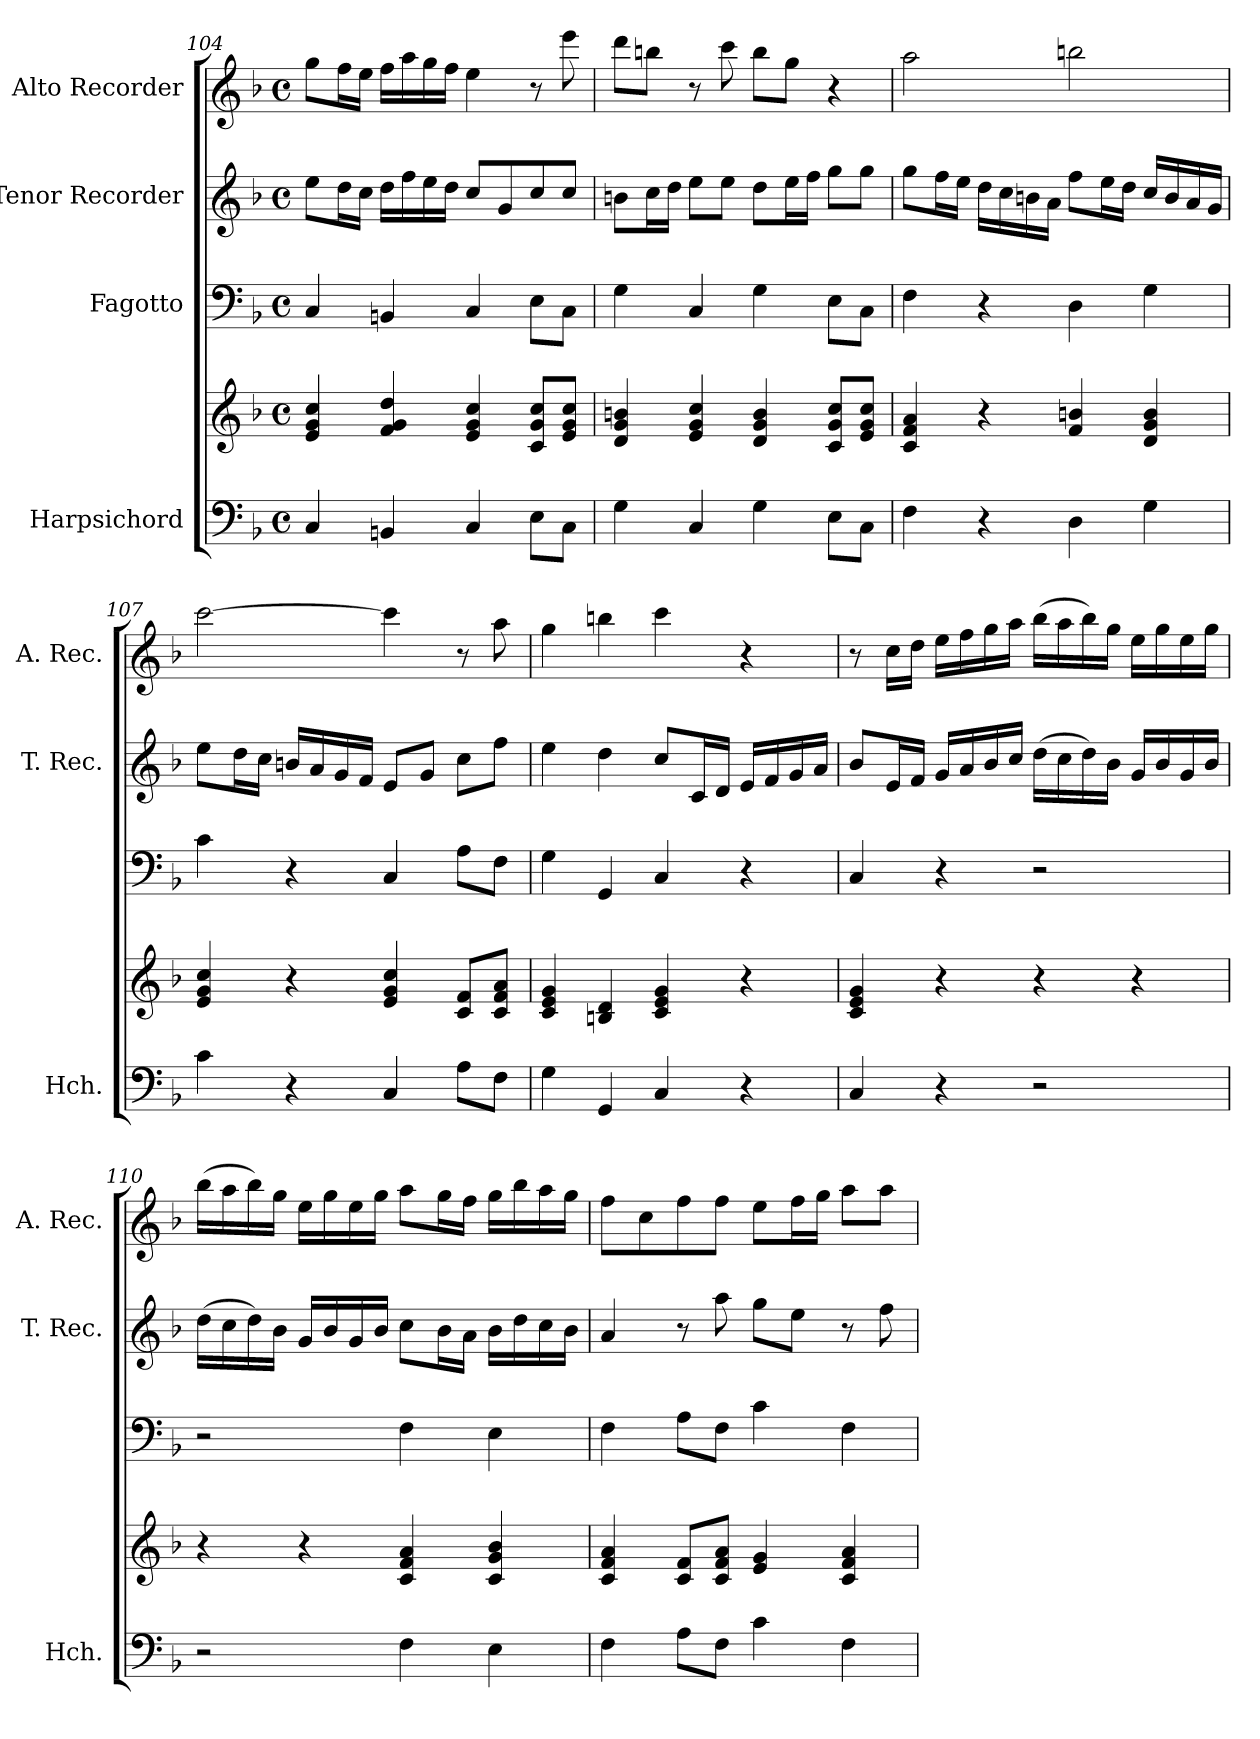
**kern	**kern	**kern	**kern	**kern
*part4	*part4	*part3	*part2	*part1
*staff5	*staff4	*staff3	*staff2	*staff1
*I"Harpsichord	*	*I"Fagotto	*I"Tenor Recorder	*I"Alto Recorder
*I'Hch.	*	*	*I'T. Rec.	*I'A. Rec.
*clefF4	*clefG2	*clefF4	*clefG2	*clefG2
*k[b-]	*k[b-]	*k[b-]	*k[b-]	*k[b-]
*M4/4	*M4/4	*M4/4	*M4/4	*M4/4
*met(c)	*met(c)	*met(c)	*met(c)	*met(c)
=104	=104	=104	=104	=104
4C/	4e/ 4g/ 4cc/	4C/	8ee\L	8gg\L
.	.	.	16dd\L	16ff\L
.	.	.	16cc\JJ	16ee\JJ
4BBn/	4f/ 4g/ 4dd/	4BBn/	16dd\LL	16ff\LL
.	.	.	16ff\	16aa\
.	.	.	16ee\	16gg\
.	.	.	16dd\JJ	16ff\JJ
4C/	4e/ 4g/ 4cc/	4C/	8cc/L	4ee\
.	.	.	8g/	.
8E\L	8c/ 8g/ 8cc/L	8E\L	8cc/	8r
8C\J	8e/ 8g/ 8cc/J	8C\J	8cc/J	8eee\
=105	=105	=105	=105	=105
4G\	4d/ 4g/ 4bn/	4G\	8bn\L	8ddd\L
.	.	.	16cc\L	8bbn\J
.	.	.	16dd\JJ	.
4C/	4e/ 4g/ 4cc/	4C/	8ee\L	8r
.	.	.	8ee\J	8ccc\
4G\	4d/ 4g/ 4b/	4G\	8dd\L	8bb\L
.	.	.	16ee\L	8gg\J
.	.	.	16ff\JJ	.
8E\L	8c/ 8g/ 8cc/L	8E\L	8gg\L	4r
8C\J	8e/ 8g/ 8cc/J	8C\J	8gg\J	.
=106	=106	=106	=106	=106
4F\	4c/ 4f/ 4a/	4F\	8gg\L	2aa\
.	.	.	16ff\L	.
.	.	.	16ee\JJ	.
4r	4r	4r	16dd\LL	.
.	.	.	16cc\	.
.	.	.	16bn\	.
.	.	.	16a\JJ	.
4D\	4f/ 4bn/	4D\	8ff\L	2bbn\
.	.	.	16ee\L	.
.	.	.	16dd\JJ	.
4G\	4d/ 4g/ 4b/	4G\	16cc/LL	.
.	.	.	16b/	.
.	.	.	16a/	.
.	.	.	16g/JJ	.
=107	=107	=107	=107	=107
4c\	4e/ 4g/ 4cc/	4c\	8ee\L	[2ccc\
.	.	.	16dd\L	.
.	.	.	16cc\JJ	.
4r	4r	4r	16bn/LL	.
.	.	.	16a/	.
.	.	.	16g/	.
.	.	.	16f/JJ	.
4C/	4e/ 4g/ 4cc/	4C/	8e/L	4ccc\]
.	.	.	8g/J	.
8A\L	8c/ 8f/L	8A\L	8cc\L	8r
8F\J	8c/ 8f/ 8a/J	8F\J	8ff\J	8aa\
=108	=108	=108	=108	=108
4G\	4c/ 4e/ 4g/	4G\	4ee\	4gg\
4GG/	4Bn/ 4d/	4GG/	4dd\	4bbn\
4C/	4c/ 4e/ 4g/	4C/	8cc/L	4ccc\
.	.	.	16c/L	.
.	.	.	16d/JJ	.
4r	4r	4r	16e/LL	4r
.	.	.	16f/	.
.	.	.	16g/	.
.	.	.	16a/JJ	.
!!LO:LB:g=z
=109	=109	=109	=109	=109
4C/	4c/ 4e/ 4g/	4C/	8b-/L	8r
.	.	.	16e/L	16cc\LL
.	.	.	16f/JJ	16dd\JJ
4r	4r	4r	16g/LL	16ee\LL
.	.	.	16a/	16ff\
.	.	.	16b-/	16gg\
.	.	.	16cc/JJ	16aa\JJ
2r	4r	2r	(16dd\LL	(16bb-\LL
.	.	.	16cc\	16aa\
.	.	.	16dd\)	16bb-\)
.	.	.	16b-\JJ	16gg\JJ
.	4r	.	16g/LL	16ee\LL
.	.	.	16b-/	16gg\
.	.	.	16g/	16ee\
.	.	.	16b-/JJ	16gg\JJ
=110	=110	=110	=110	=110
2r	4r	2r	(16dd\LL	(16bb-\LL
.	.	.	16cc\	16aa\
.	.	.	16dd\)	16bb-\)
.	.	.	16b-\JJ	16gg\JJ
.	4r	.	16g/LL	16ee\LL
.	.	.	16b-/	16gg\
.	.	.	16g/	16ee\
.	.	.	16b-/JJ	16gg\JJ
4F\	4c/ 4f/ 4a/	4F\	8cc\L	8aa\L
.	.	.	16b-\L	16gg\L
.	.	.	16a\JJ	16ff\JJ
4E\	4c/ 4g/ 4b-/	4E\	16b-\LL	16gg\LL
.	.	.	16dd\	16bb-\
.	.	.	16cc\	16aa\
.	.	.	16b-\JJ	16gg\JJ
=111	=111	=111	=111	=111
4F\	4c/ 4f/ 4a/	4F\	4a/	8ff\L
.	.	.	.	8cc\
8A\L	8c/ 8f/L	8A\L	8r	8ff\
8F\J	8c/ 8f/ 8a/J	8F\J	8aa\	8ff\J
4c\	4e/ 4g/	4c\	8gg\L	8ee\L
.	.	.	8ee\J	16ff\L
.	.	.	.	16gg\JJ
4F\	4c/ 4f/ 4a/	4F\	8r	8aa\L
.	.	.	8ff\	8aa\J
=	=	=	=	=
*-	*-	*-	*-	*-
